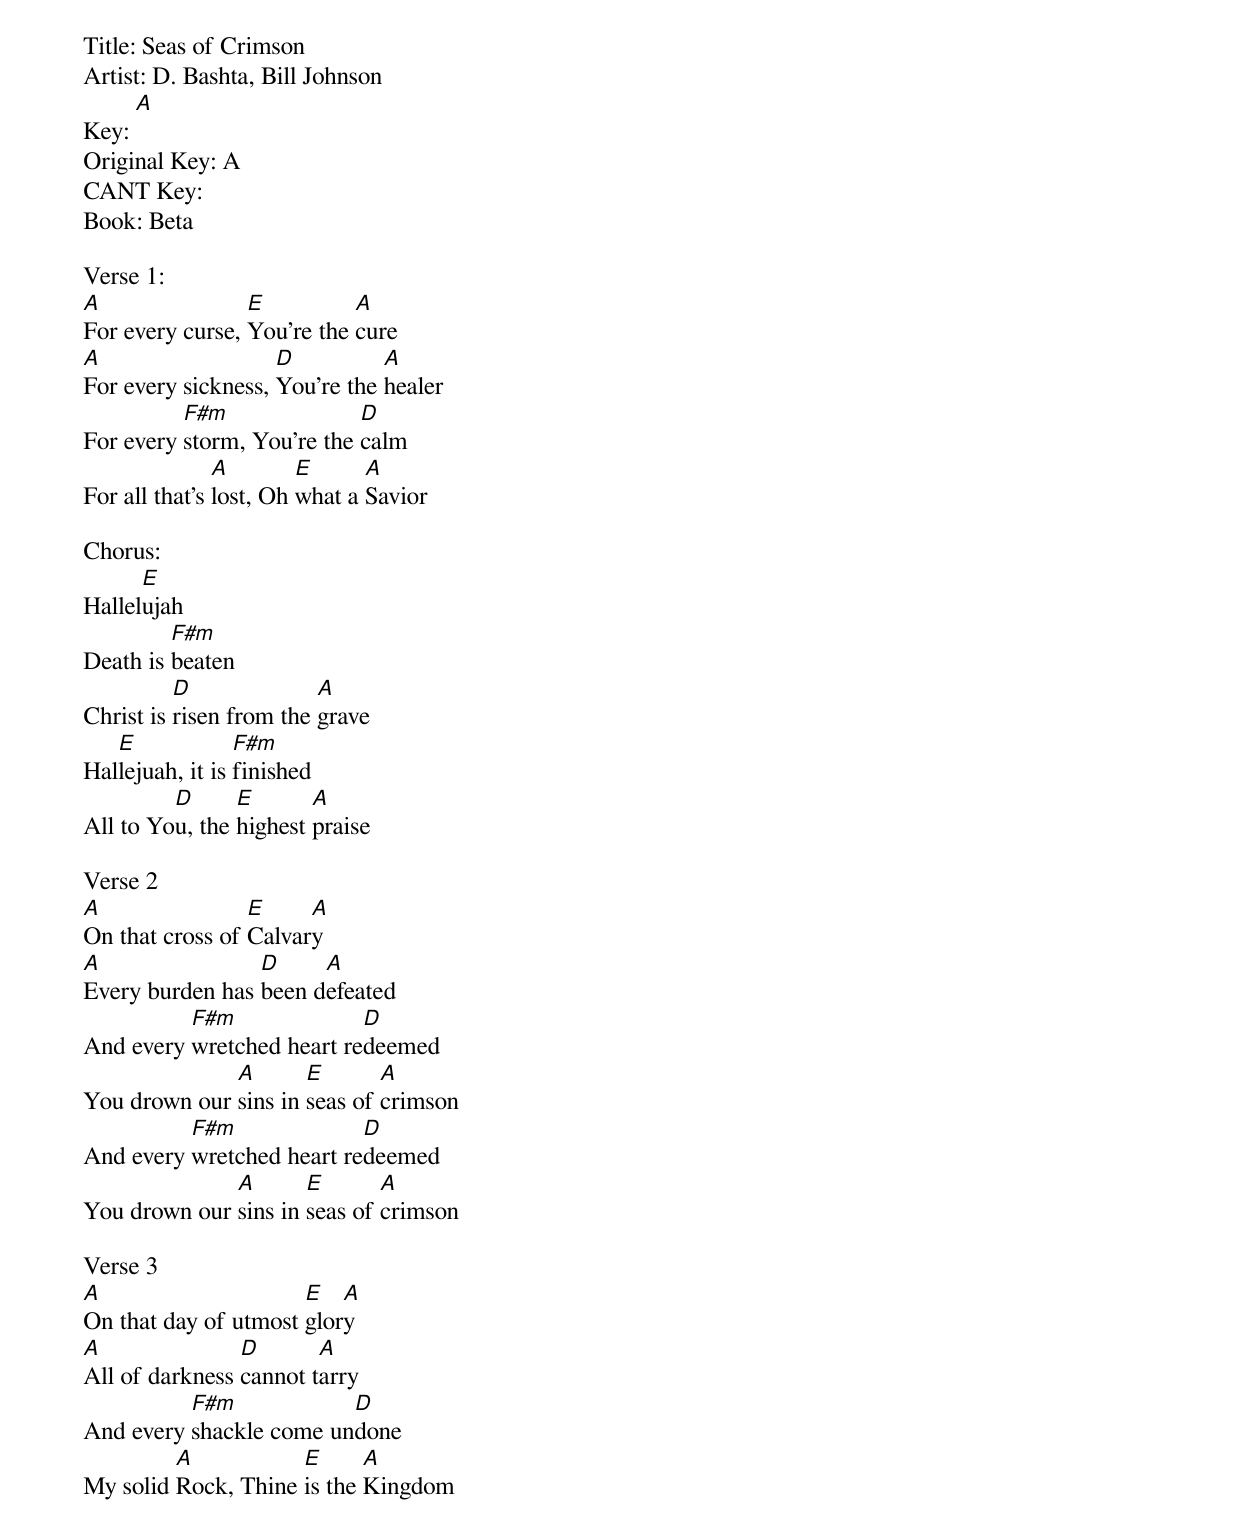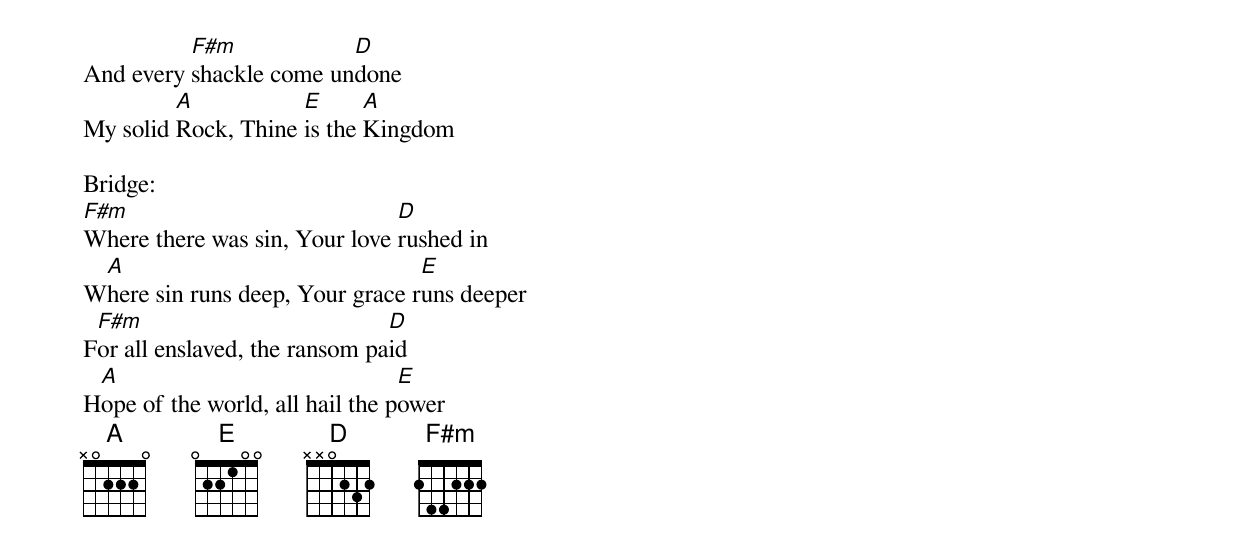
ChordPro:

Title: Seas of Crimson
Artist: D. Bashta, Bill Johnson
Key: [A]
Original Key: A
CANT Key:
Book: Beta

Verse 1:
[A]For every curse, [E]You’re the [A]cure
[A]For every sickness, [D]You’re the [A]healer
For every [F#m]storm, You’re the [D]calm
For all that’s [A]lost, Oh [E]what a [A]Savior

Chorus:
Hallel[E]ujah
Death is [F#m]beaten
Christ is [D]risen from the [A]grave
Hal[E]lejuah, it is [F#m]finished
All to Yo[D]u, the [E]highest [A]praise

Verse 2
[A]On that cross of [E]Calvar[A]y
[A]Every burden has [D]been d[A]efeated
And every [F#m]wretched heart re[D]deemed
You drown our [A]sins in [E]seas of [A]crimson
And every [F#m]wretched heart re[D]deemed
You drown our [A]sins in [E]seas of [A]crimson

Verse 3
[A]On that day of utmost [E]glor[A]y
[A]All of darkness [D]cannot t[A]arry
And every [F#m]shackle come un[D]done
My solid [A]Rock, Thine [E]is the [A]Kingdom
And every [F#m]shackle come un[D]done
My solid [A]Rock, Thine [E]is the [A]Kingdom

Bridge:
[F#m]Where there was sin, Your love [D]rushed in
W[A]here sin runs deep, Your grace r[E]uns deeper
F[F#m]or all enslaved, the ransom pa[D]id
H[A]ope of the world, all hail the p[E]ower
